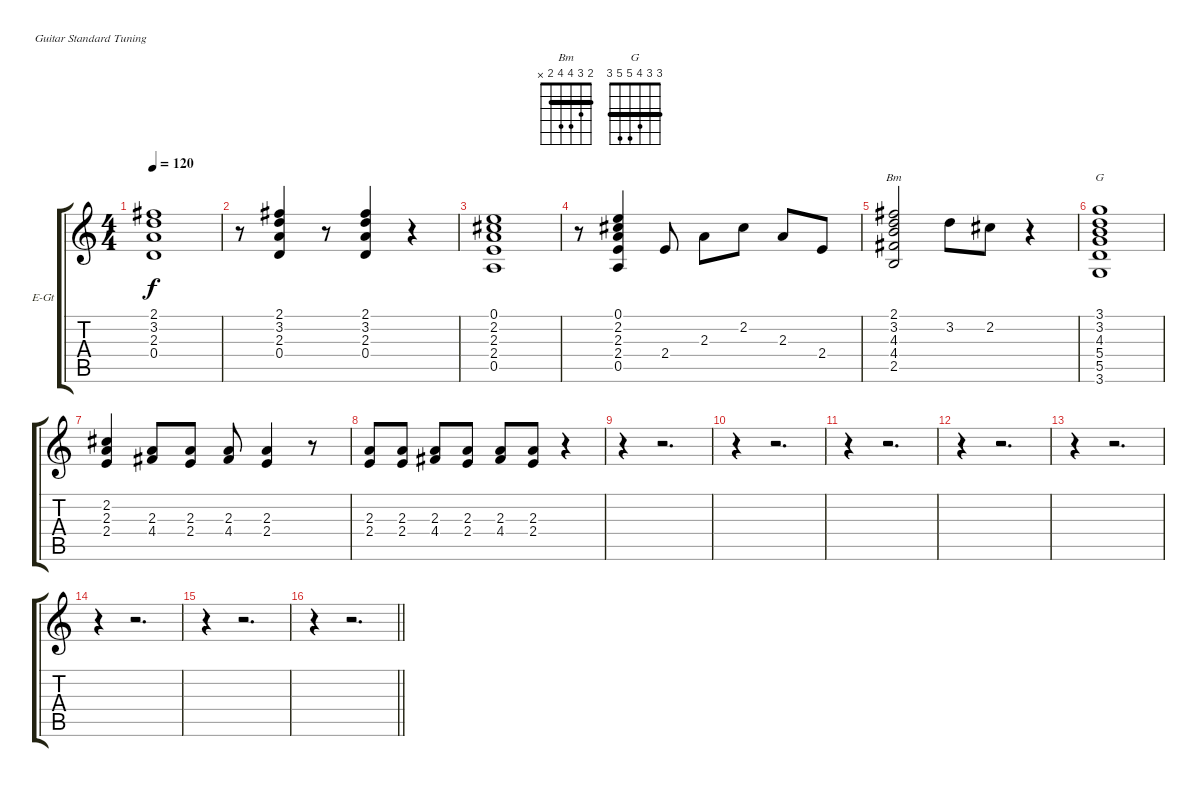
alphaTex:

\bracketExtendMode groupsimilarinstruments
\firstSystemTrackNameOrientation horizontal
\otherSystemsTrackNameOrientation horizontal
\track ("Pista 5" "E-Gt") {instrument distortionguitar}
\staff {score tabs}
\tuning (E4 B3 G3 D3 A2 E2)
\chord ("Bm" 2 3 4 4 2 x) {barre 2}
\chord ("G" 3 3 4 5 5 3) {barre (3 3)}
\ts (4 4)
\tempo 120
\clef g2
\ks c
(2.1 3.2 2.3 0.4).1{dy f} |
r.8 (2.1 3.2 2.3 0.4).4 r.8 (2.1 3.2 2.3 0.4).4 r.4 |
(0.1 2.2 2.3 2.4 0.5).1 |
r.8 (0.1 2.2 2.3 2.4 0.5).4 2.4.8 2.3.8 2.2.8 2.3.8 2.4.8 |
(2.1 3.2 4.3 4.4 2.5).2{ch "Bm"} 3.2.8 2.2.8 r.4 |
(3.1 3.2 4.3 5.4 5.5 3.6).1{ch "G"} |
(2.2 2.3 2.4).4 (2.3 4.4).8 (2.3 2.4).8 (2.3 4.4).8 (2.3 2.4).4 r.8 |
(2.3 2.4).8 (2.3 2.4).8 (2.3 4.4).8 (2.3 2.4).8 (2.3 4.4).8 (2.3 2.4).8 r.4 |
r.4 r.2{d} |
r.4 r.2{d} |
r.4 r.2{d} |
r.4 r.2{d} |
r.4 r.2{d} |
r.4 r.2{d} |
r.4 r.2{d} |
\barLineRight lightlight
r.4 r.2{d}
